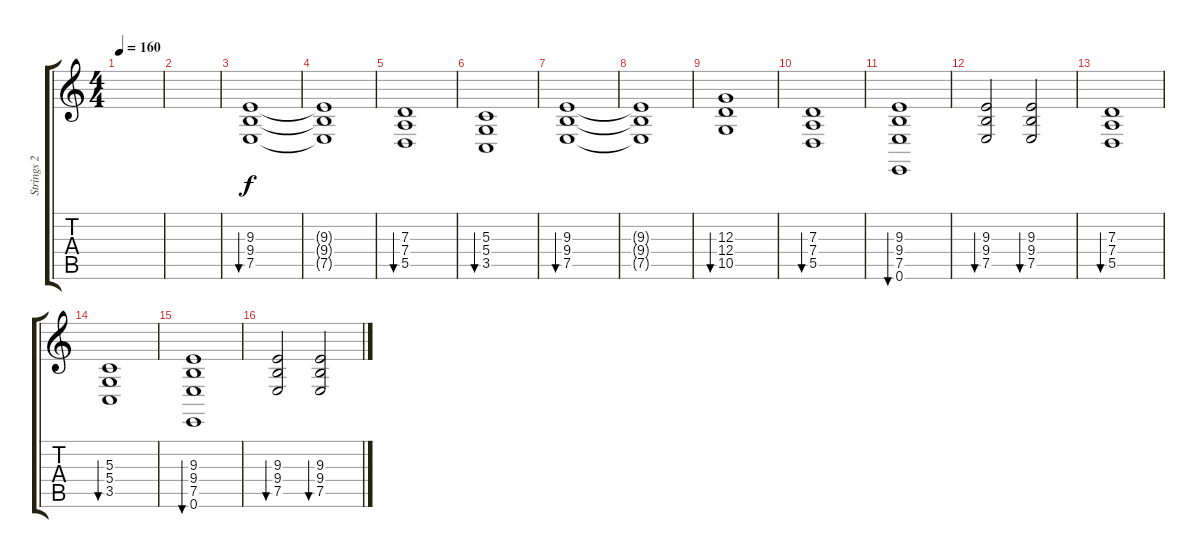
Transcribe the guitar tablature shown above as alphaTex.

\track ("Strings 2" "Strings 2") {instrument stringensemble2}
\staff {score tabs}
\tuning (E4 B3 G3 D3 A2 E2) {hide}
\ts (4 4)
\tempo 160
\clef g2
\ks c
|
|
(9.3 9.4 7.5).1{bu 120 volume 16 instrument acousticgrandpiano} |
(9.3{t} 9.4{t} 7.5{t}).1 |
(7.3 7.4 5.5).1{bu 120} |
(5.3 5.4 3.5).1{bu 120} |
(9.3 9.4 7.5).1{bu 120 volume 16 instrument acousticgrandpiano} |
(9.3{t} 9.4{t} 7.5{t}).1 |
(12.3 12.4 10.5).1{bu 240} |
(7.3 7.4 5.5).1{bu 120} |
(9.3 9.4 7.5 0.6).1{bu 120 volume 16 instrument acousticgrandpiano} |
(9.3 9.4 7.5).2{bu 480} (9.3 9.4 7.5).2{bu 240} |
(7.3 7.4 5.5).1{bu 240} |
(5.3 5.4 3.5).1{bu 120} |
(9.3 9.4 7.5 0.6).1{bu 120 volume 16 instrument acousticgrandpiano} |
(9.3 9.4 7.5).2{bu 480} (9.3 9.4 7.5).2{bu 240}
